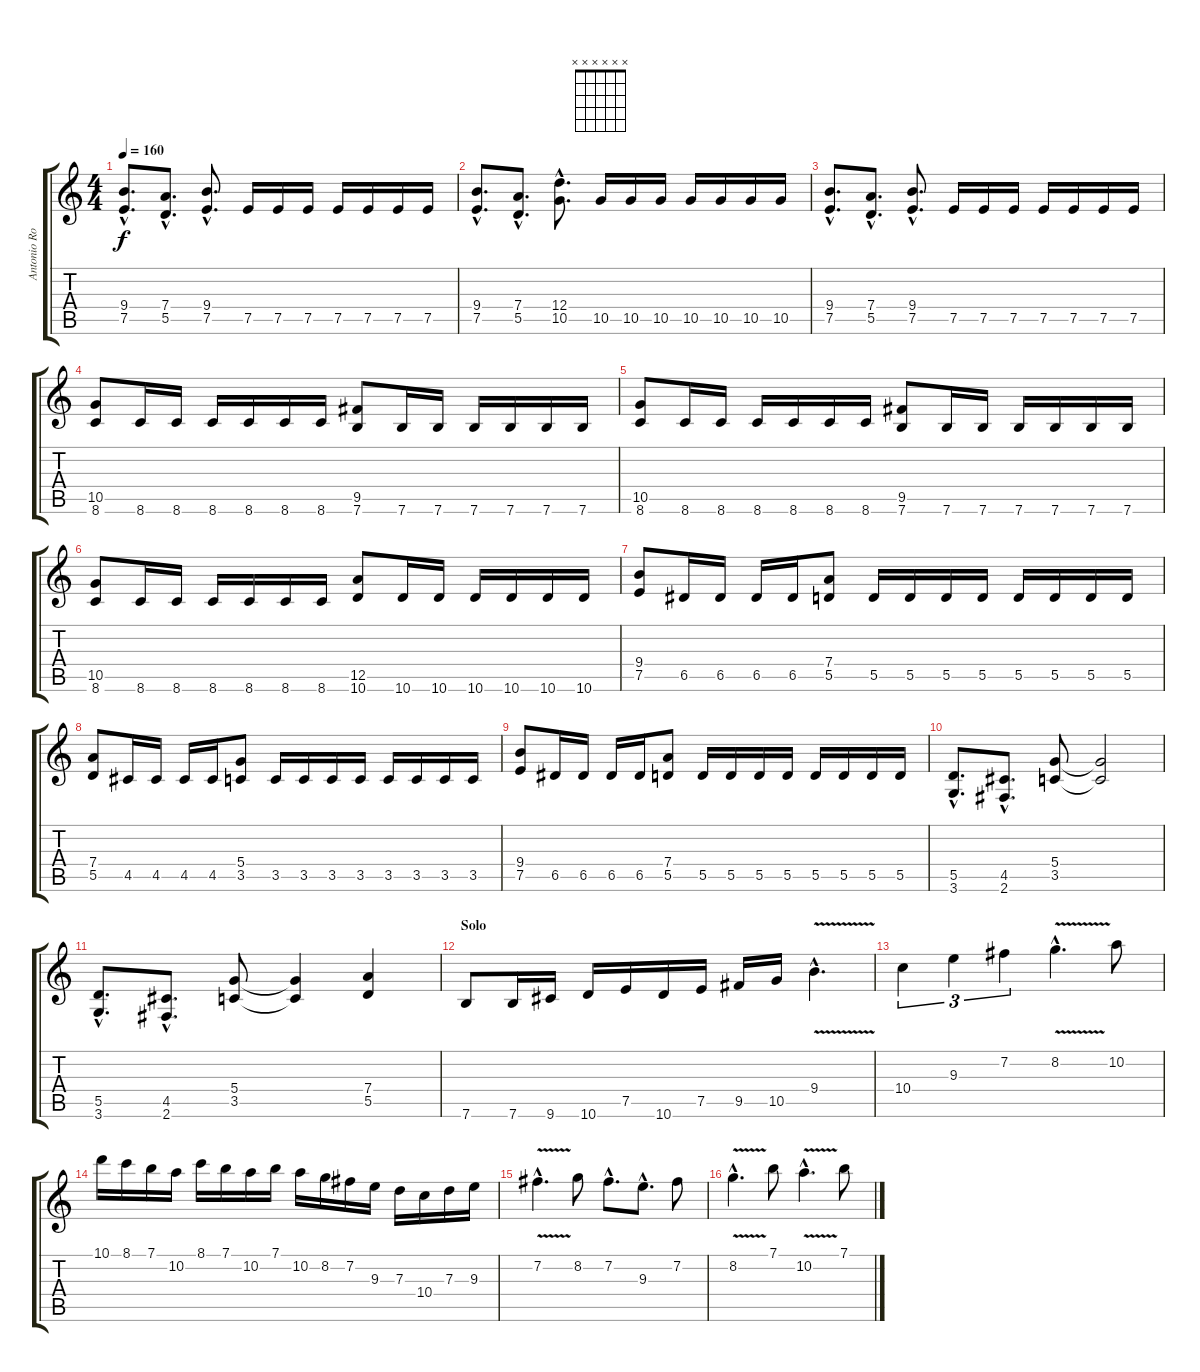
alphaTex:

\track ("Antonio Romano (Gtr 1)" "Antonio Ro") {instrument distortionguitar}
\staff {score tabs}
\tuning (E4 B3 G3 D3 A2 E2) {hide}
\chord ("" x x x x x x) {firstfret 0}
\ts (4 4)
\tempo 160
\clef g2
\ks c
(9.4{hac} 7.5{hac}).8{d dy f} (7.4{hac} 5.5{hac}).8{d} (9.4{hac} 7.5{hac}).8{d} 7.5.16 7.5.16 7.5.16 7.5.16 7.5.16 7.5.16 7.5.16 |
(9.4{hac} 7.5{hac}).8{d} (7.4{hac} 5.5{hac}).8{d} (12.4{hac} 10.5{hac}).8{d} 10.5.16 10.5.16 10.5.16 10.5.16 10.5.16 10.5.16 10.5.16 |
(9.4{hac} 7.5{hac}).8{d} (7.4{hac} 5.5{hac}).8{d} (9.4{hac} 7.5{hac}).8{d} 7.5.16 7.5.16 7.5.16 7.5.16 7.5.16 7.5.16 7.5.16 |
(10.5 8.6).8 8.6.16 8.6.16 8.6.16 8.6.16 8.6.16 8.6.16 (9.5 7.6).8 7.6.16 7.6.16 7.6.16 7.6.16 7.6.16 7.6.16 |
(10.5 8.6).8 8.6.16 8.6.16 8.6.16 8.6.16 8.6.16 8.6.16 (9.5 7.6).8 7.6.16 7.6.16 7.6.16 7.6.16 7.6.16 7.6.16 |
(10.5 8.6).8 8.6.16 8.6.16 8.6.16 8.6.16 8.6.16 8.6.16 (12.5 10.6).8 10.6.16 10.6.16 10.6.16 10.6.16 10.6.16 10.6.16 |
(9.4 7.5).8 6.5.16 6.5.16 6.5.16 6.5.16 (7.4 5.5).8 5.5.16 5.5.16 5.5.16 5.5.16 5.5.16 5.5.16 5.5.16 5.5.16 |
(7.4 5.5).8 4.5.16 4.5.16 4.5.16 4.5.16 (5.4 3.5).8 3.5.16 3.5.16 3.5.16 3.5.16 3.5.16 3.5.16 3.5.16 3.5.16 |
(9.4 7.5).8 6.5.16 6.5.16 6.5.16 6.5.16 (7.4 5.5).8 5.5.16 5.5.16 5.5.16 5.5.16 5.5.16 5.5.16 5.5.16 5.5.16 |
(5.5{hac} 3.6{hac}).8{d} (4.5{hac} 2.6{hac}).8{d} (5.4 3.5).8 (5.4{t} 3.5{t}).2 |
(5.5{hac} 3.6{hac}).8{d} (4.5{hac} 2.6{hac}).8{d} (5.4 3.5).8 (5.4{t} 3.5{t}).4 (7.4 5.5).4 |
\section ("" "Solo")
7.6.8{ch ""} 7.6.16 9.6.16 10.6.16 7.5.16 10.6.16 7.5.16 9.5.16 10.5.16 9.4{v hac}.4{d} |
10.4.4{tu (3 2)} 9.3.4{tu (3 2)} 7.2.4{tu (3 2)} 8.2{v hac}.4{d} 10.2.8 |
10.1.16 8.1.16 7.1.16 10.2.16 8.1.16 7.1.16 10.2.16 7.1.16 10.2.16 8.2.16 7.2.16 9.3.16 7.3.16 10.4.16 7.3.16 9.3.16 |
7.2{v hac}.4{d} 8.2.8 7.2{hac}.8{d} 9.3{hac}.8{d} 7.2.8 |
8.2{v hac}.4{d} 7.1.8 10.2{v hac}.4{d} 7.1.8
